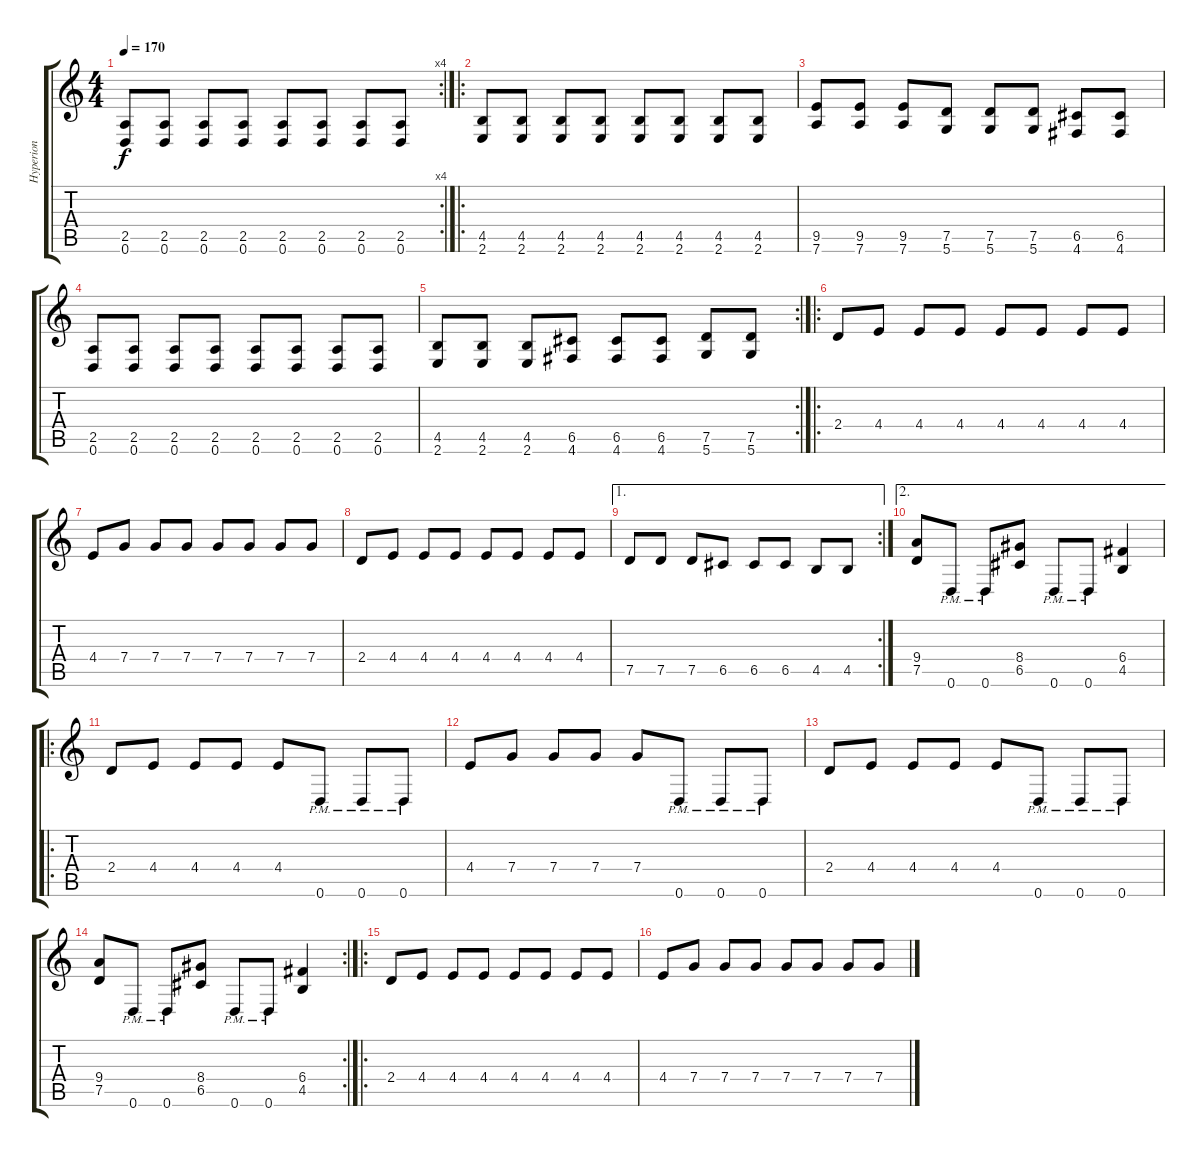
\track ("Hyperion" "Hyperion") {instrument distortionguitar}
\staff {score tabs}
\tuning (D4 A3 F3 C3 G2 D2) {hide}
\rc 4
\ts (4 4)
\tempo 170
\clef g2
\ks c
(2.5 0.6).8{dy f} (2.5 0.6).8 (2.5 0.6).8 (2.5 0.6).8 (2.5 0.6).8 (2.5 0.6).8 (2.5 0.6).8 (2.5 0.6).8 |
\ro
(4.5 2.6).8 (4.5 2.6).8 (4.5 2.6).8 (4.5 2.6).8 (4.5 2.6).8 (4.5 2.6).8 (4.5 2.6).8 (4.5 2.6).8 |
(9.5 7.6).8 (9.5 7.6).8 (9.5 7.6).8 (7.5 5.6).8 (7.5 5.6).8 (7.5 5.6).8 (6.5 4.6).8 (6.5 4.6).8 |
(2.5 0.6).8 (2.5 0.6).8 (2.5 0.6).8 (2.5 0.6).8 (2.5 0.6).8 (2.5 0.6).8 (2.5 0.6).8 (2.5 0.6).8 |
\rc 2
(4.5 2.6).8 (4.5 2.6).8 (4.5 2.6).8 (6.5 4.6).8 (6.5 4.6).8 (6.5 4.6).8 (7.5 5.6).8 (7.5 5.6).8 |
\ro
2.4.8 4.4.8 4.4.8 4.4.8 4.4.8 4.4.8 4.4.8 4.4.8 |
4.4.8 7.4.8 7.4.8 7.4.8 7.4.8 7.4.8 7.4.8 7.4.8 |
2.4.8 4.4.8 4.4.8 4.4.8 4.4.8 4.4.8 4.4.8 4.4.8 |
\ae 1
\rc 2
7.5.8 7.5.8 7.5.8 6.5.8 6.5.8 6.5.8 4.5.8 4.5.8 |
\ae 2
(9.4 7.5).8 0.6{pm}.8 0.6{pm}.8 (8.4 6.5).8 0.6{pm}.8 0.6{pm}.8 (6.4 4.5).4 |
\ro
2.4.8 4.4.8 4.4.8 4.4.8 4.4.8 0.6{pm}.8 0.6{pm}.8 0.6{pm}.8 |
4.4.8 7.4.8 7.4.8 7.4.8 7.4.8 0.6{pm}.8 0.6{pm}.8 0.6{pm}.8 |
2.4.8 4.4.8 4.4.8 4.4.8 4.4.8 0.6{pm}.8 0.6{pm}.8 0.6{pm}.8 |
\rc 2
(9.4 7.5).8 0.6{pm}.8 0.6{pm}.8 (8.4 6.5).8 0.6{pm}.8 0.6{pm}.8 (6.4 4.5).4 |
\ro
2.4.8 4.4.8 4.4.8 4.4.8 4.4.8 4.4.8 4.4.8 4.4.8 |
4.4.8 7.4.8 7.4.8 7.4.8 7.4.8 7.4.8 7.4.8 7.4.8
